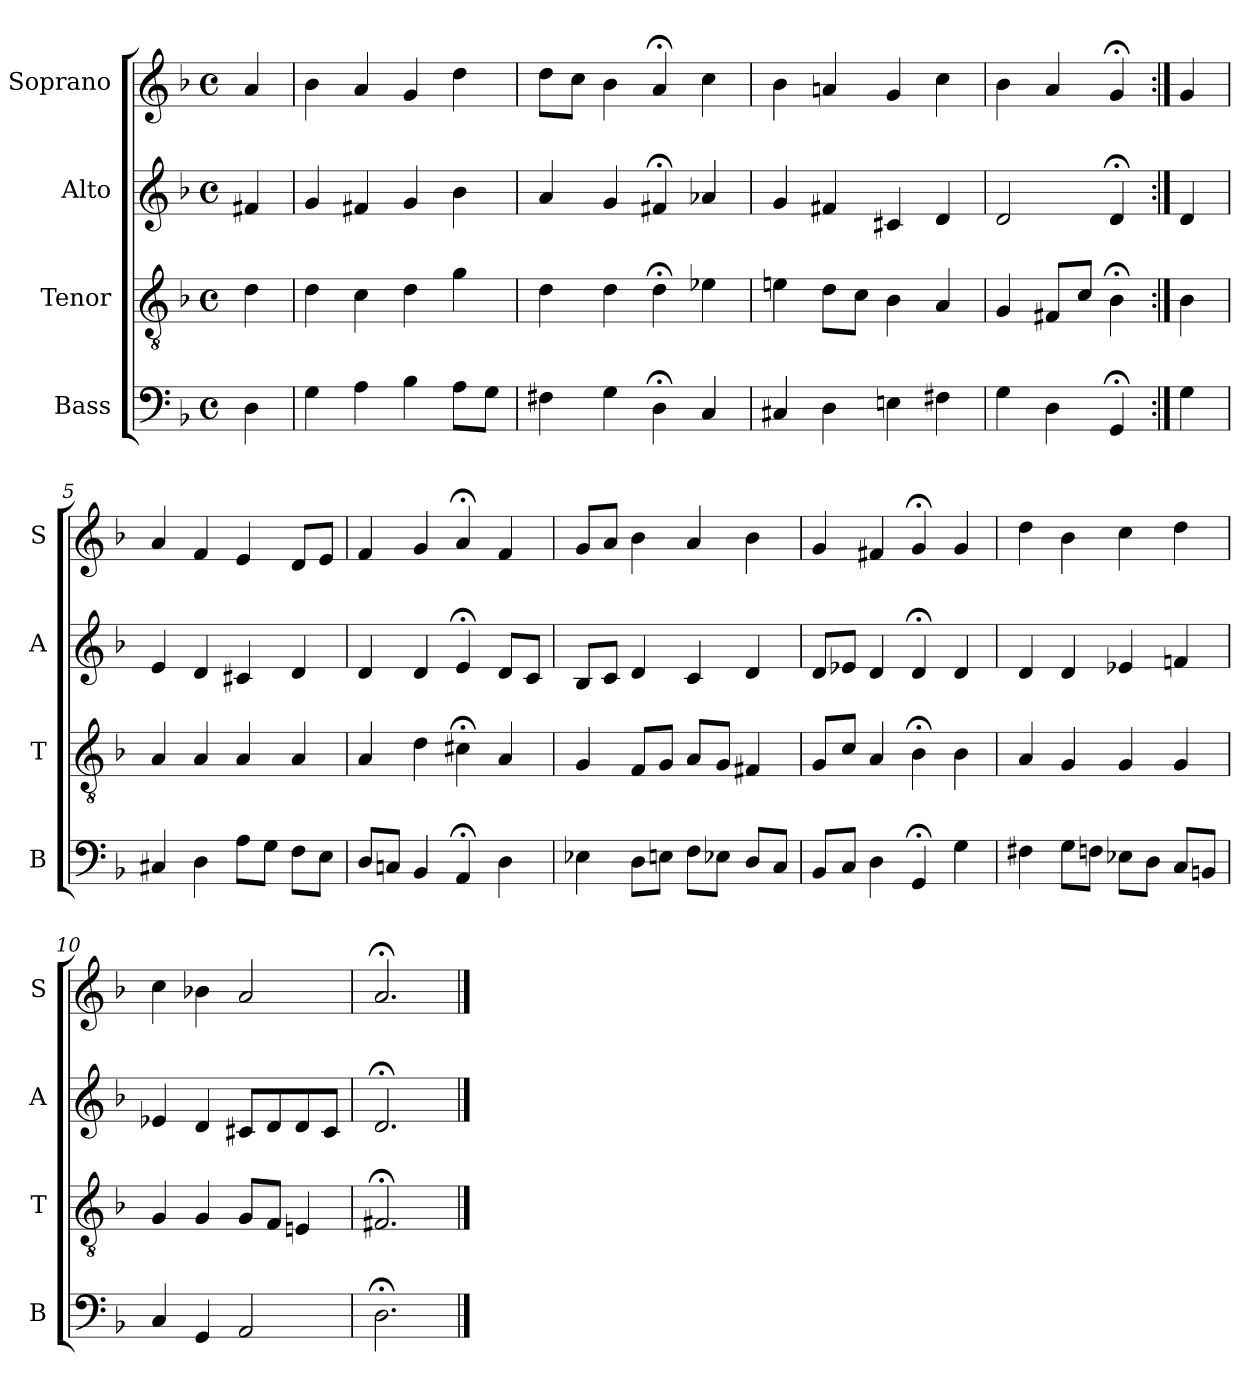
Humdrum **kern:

**kern	**kern	**kern	**kern
*part4	*part3	*part2	*part1
*staff4	*staff3	*staff2	*staff1
*I"Bass	*I"Tenor	*I"Alto	*I"Soprano
*I'B	*I'T	*I'A	*I'S
*clefF4	*clefGv2	*clefG2	*clefG2
*k[b-]	*k[b-]	*k[b-]	*k[b-]
*G:dor	*G:dor	*G:dor	*G:dor
*M4/4	*M4/4	*M4/4	*M4/4
*met(c)	*met(c)	*met(c)	*met(c)
*MM100	*MM100	*MM100	*MM100
=	=	=	=
4D	4d	4f#X	4a
=1	=1	=1	=1
4G	4d	4g	4b-
4A	4c	4f#X	4a
4B-	4d	4g	4g
8AL	4g	4b-	4dd
8GJ	.	.	.
=2	=2	=2	=2
4F#X	4d	4a	8ddL
.	.	.	8ccJ
4G	4d	4g	4b-
4D;<	4d;<	4f#X;<	4a;<
4C	4e-X	4a-X	4cc
=3	=3	=3	=3
4C#X	4en	4g	4b-
4D	8dL	4f#X	4an
.	8cJ	.	.
4En	4B-	4c#X	4g
4F#X	4A	4d	4cc
=4	=4	=4	=4
4G	4G	2d	4b-
4D	8F#XL	.	4a
.	8cJ	.	.
4GG;<	4B-;<	4d;<	4g;<
=:|!	=:|!	=:|!	=:|!
4G	4B-	4d	4g
=5	=5	=5	=5
4C#X	4A	4e	4a
4D	4A	4d	4f
8AL	4A	4c#X	4e
8GJ	.	.	.
8FL	4A	4d	8dL
8EJ	.	.	8eJ
=6	=6	=6	=6
8DL	4A	4d	4f
8CnJ	.	.	.
4BB-	4d	4d	4g
4AA;<	4c#X;<	4e;<	4a;<
4D	4A	8dL	4f
.	.	8cJ	.
=7	=7	=7	=7
4E-X	4G	8B-L	8gL
.	.	8cJ	8aJ
8DL	8FL	4d	4b-
8EnJ	8GJ	.	.
8FL	8AL	4c	4a
8E-XJ	8GJ	.	.
8DL	4F#X	4d	4b-
8CJ	.	.	.
=8	=8	=8	=8
8BB-iL	8GiL	8dL	4g
8CiJ	8ciJ	8e-XJ	.
4D	4A	4d	4f#X
4GG;<	4B-;<	4d;<	4g;<
4G	4B-	4d	4g
=9	=9	=9	=9
4F#X	4A	4d	4dd
8GL	4G	4d	4b-
8FnJ	.	.	.
8E-XL	4G	4e-X	4cc
8DJ	.	.	.
8CL	4G	4fn	4dd
8BBnJ	.	.	.
=10	=10	=10	=10
4C	4G	4e-X	4cc
4GG	4G	4d	4b-X
2AA	8GL	8c#XL	2a
.	8FJ	8d	.
.	4En	8d	.
.	.	8c#J	.
=11	=11	=11	=11
2.D;<	2.F#X;<	2.d;<	2.a;<
==	==	==	==
*-	*-	*-	*-
